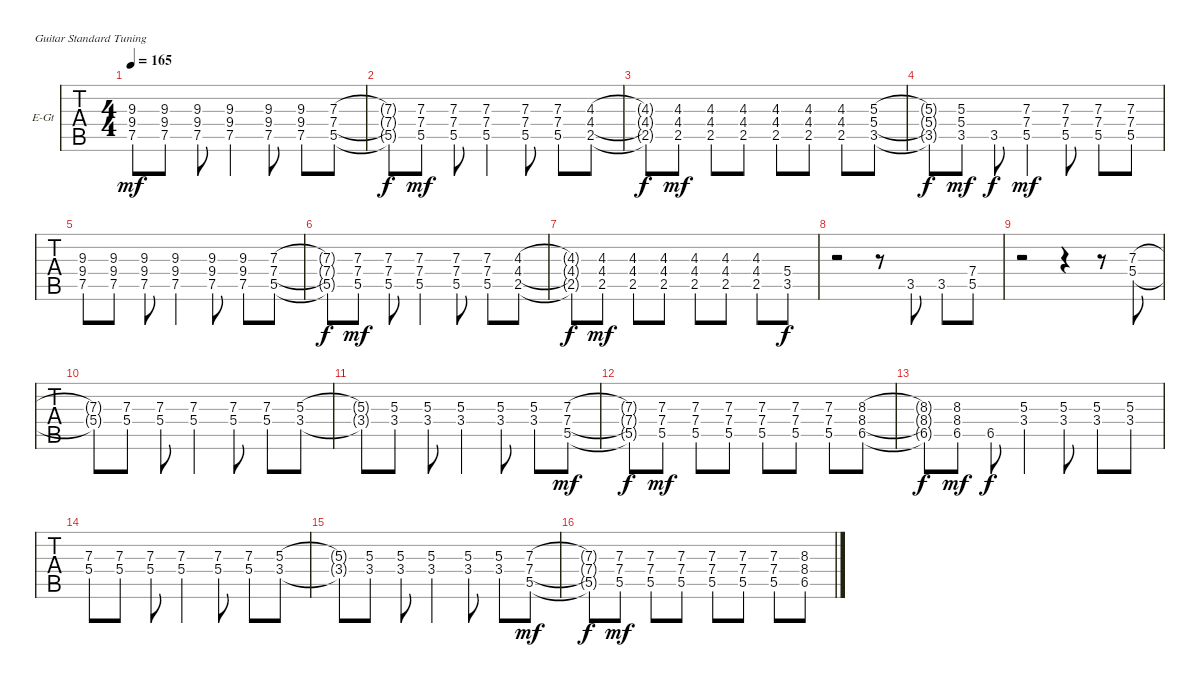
\bracketExtendMode groupsimilarinstruments
\firstSystemTrackNameOrientation horizontal
\otherSystemsTrackNameOrientation horizontal
\track ("Guitar 3 (Rhythm) Marcel" "E-Gt") {instrument distortionguitar}
\staff {tabs}
\tuning (E4 B3 G3 D3 A2 E2)
\ts (4 4)
\tempo 165
\clef g2
\ks c
(9.3 9.4 7.5).8{dy mf} (9.3 9.4 7.5).8 (9.3 9.4 7.5).8 (9.3 9.4 7.5).4 (9.3 9.4 7.5).8 (9.3 9.4 7.5).8 (7.3 7.4 5.5).8 |
(7.3{t} 7.4{t} 5.5{t}).8{dy f} (7.3 7.4 5.5).8{dy mf} (7.3 7.4 5.5).8 (7.3 7.4 5.5).4 (7.3 7.4 5.5).8 (7.3 7.4 5.5).8 (4.3 4.4 2.5).8 |
(4.3{t} 4.4{t} 2.5{t}).8{dy f} (4.3 4.4 2.5).8{dy mf} (4.3 4.4 2.5).8 (4.3 4.4 2.5).8 (4.3 4.4 2.5).8 (4.3 4.4 2.5).8 (4.3 4.4 2.5).8 (5.3 5.4 3.5).8 |
(5.3{t} 5.4{t} 3.5{t}).8{dy f} (5.3 5.4 3.5).8{dy mf} 3.5.8{dy f} (7.3 7.4 5.5).4{dy mf} (7.3 7.4 5.5).8 (7.3 7.4 5.5).8 (7.3 7.4 5.5).8 |
(9.3 9.4 7.5).8 (9.3 9.4 7.5).8 (9.3 9.4 7.5).8 (9.3 9.4 7.5).4 (9.3 9.4 7.5).8 (9.3 9.4 7.5).8 (7.3 7.4 5.5).8 |
(7.3{t} 7.4{t} 5.5{t}).8{dy f} (7.3 7.4 5.5).8{dy mf} (7.3 7.4 5.5).8 (7.3 7.4 5.5).4 (7.3 7.4 5.5).8 (7.3 7.4 5.5).8 (4.3 4.4 2.5).8 |
(4.3{t} 4.4{t} 2.5{t}).8{dy f} (4.3 4.4 2.5).8{dy mf} (4.3 4.4 2.5).8 (4.3 4.4 2.5).8 (4.3 4.4 2.5).8 (4.3 4.4 2.5).8 (4.3 4.4 2.5).8 (5.4 3.5).8{dy f} |
r.2 r.8 3.5.8 3.5.8 (7.4 5.5).8 |
r.2 r.4 r.8 (7.3 5.4).8 |
(7.3{t} 5.4{t}).8 (7.3 5.4).8 (7.3 5.4).8 (7.3 5.4).4 (7.3 5.4).8 (7.3 5.4).8 (5.3 3.4).8 |
(5.3{t} 3.4{t}).8 (5.3 3.4).8 (5.3 3.4).8 (5.3 3.4).4 (5.3 3.4).8 (5.3 3.4).8 (7.3 7.4 5.5).8{dy mf} |
(7.3{t} 7.4{t} 5.5{t}).8{dy f} (7.3 7.4 5.5).8{dy mf} (7.3 7.4 5.5).8 (7.3 7.4 5.5).8 (7.3 7.4 5.5).8 (7.3 7.4 5.5).8 (7.3 7.4 5.5).8 (8.3 8.4 6.5).8 |
(8.3{t} 8.4{t} 6.5{t}).8{dy f} (8.3 8.4 6.5).8{dy mf} 6.5.8{dy f} (5.3 3.4).4 (5.3 3.4).8 (5.3 3.4).8 (5.3 3.4).8 |
(7.3 5.4).8 (7.3 5.4).8 (7.3 5.4).8 (7.3 5.4).4 (7.3 5.4).8 (7.3 5.4).8 (5.3 3.4).8 |
(5.3{t} 3.4{t}).8 (5.3 3.4).8 (5.3 3.4).8 (5.3 3.4).4 (5.3 3.4).8 (5.3 3.4).8 (7.3 7.4 5.5).8{dy mf} |
(7.3{t} 7.4{t} 5.5{t}).8{dy f} (7.3 7.4 5.5).8{dy mf} (7.3 7.4 5.5).8 (7.3 7.4 5.5).8 (7.3 7.4 5.5).8 (7.3 7.4 5.5).8 (7.3 7.4 5.5).8 (8.3 8.4 6.5).8
